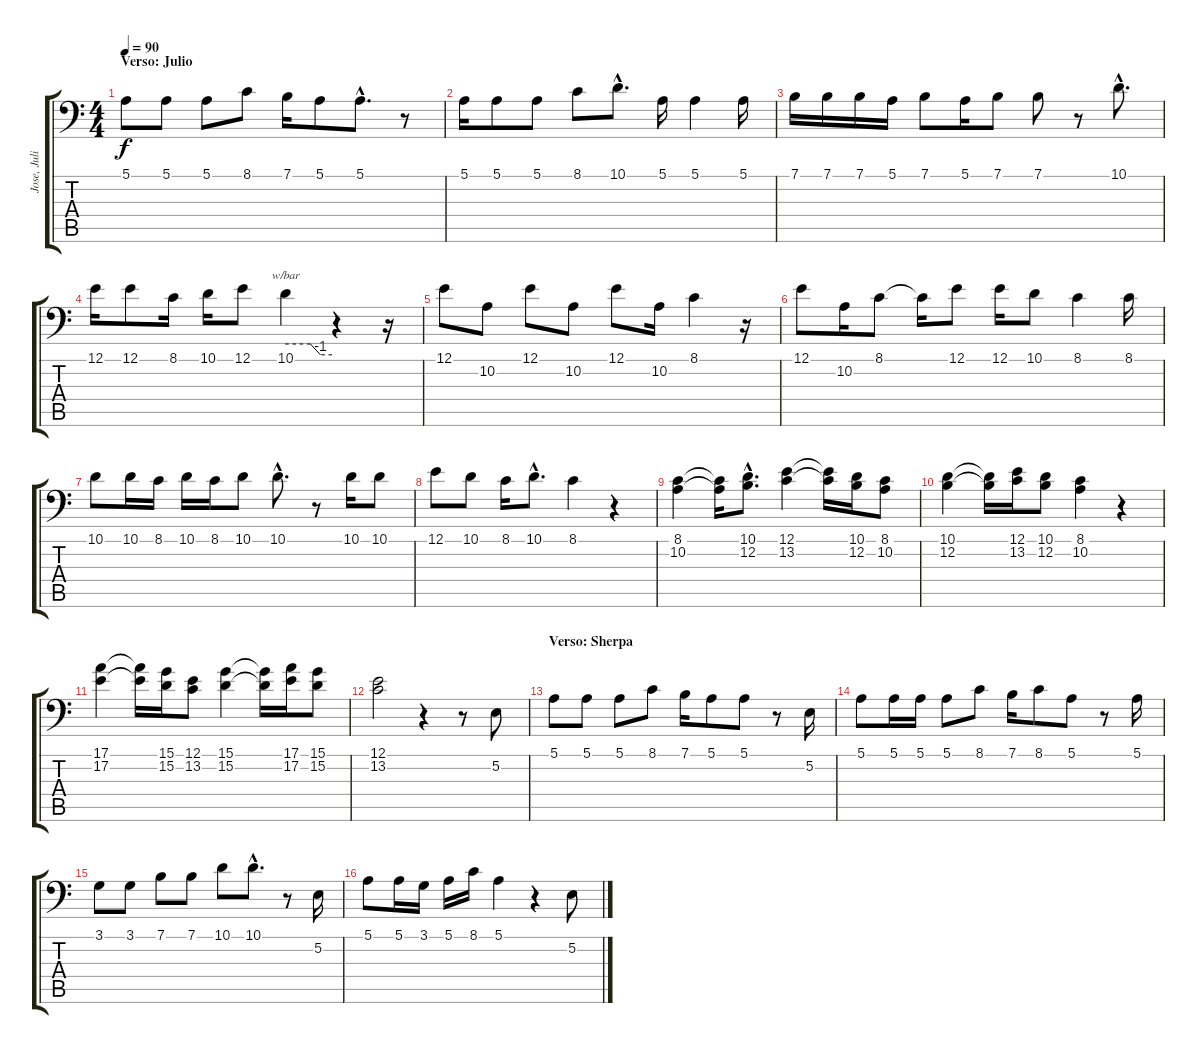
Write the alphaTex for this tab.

\track ("Jose, Julio y Sherpa" "Jose, Juli") {instrument lead1square}
\staff {score tabs}
\tuning (E3 B2 G2 D2 A1 E1) {hide}
\ts (4 4)
\section ("" "Verso: Julio")
\tempo 90
\clef f4
\ks c
5.1.8{dy f} 5.1.8 5.1.8 8.1.8 7.1.16 5.1.8 5.1{hac}.8{d} r.8 |
5.1.16 5.1.8 5.1.8 8.1.8 10.1{hac}.8{d} 5.1.16 5.1.4 5.1.16 |
7.1.16 7.1.16 7.1.16 5.1.16 7.1.8 5.1.16 7.1.8 7.1.8 r.8 10.1{hac}.8{d} |
12.1.16 12.1.8 8.1.16 10.1.16 12.1.8 10.1.4{tbe (custom default 0 0 32 0 45 -4 60 -4)} r.4 r.16 |
12.1.8 10.2.8 12.1.8 10.2.8 12.1.8 10.2.16 8.1.4 r.16 |
12.1.8 10.2.16 8.1.8 8.1{t}.16 12.1.8 12.1.16 10.1.8 8.1.4 8.1.16 |
10.1.8 10.1.16 8.1.16 10.1.16 8.1.16 10.1.8 10.1{hac}.8{d} r.8 10.1.16 10.1.8 |
12.1.8 10.1.8 8.1.16 10.1{hac}.8{d} 8.1.4 r.4 |
(8.1 10.2).4 (8.1{t} 10.2{t}).16 (10.1{hac} 12.2{hac}).8{d} (12.1 13.2).4 (12.1{t} 13.2{t}).16 (10.1 12.2).16 (8.1 10.2).8 |
(10.1 12.2).4 (10.1{t} 12.2{t}).16 (12.1 13.2).16 (10.1 12.2).8 (8.1 10.2).4 r.4 |
(17.1 17.2).4 (17.1{t} 17.2{t}).16 (15.1 15.2).16 (12.1 13.2).8 (15.1 15.2).4 (15.1{t} 15.2{t}).16 (17.1 17.2).16 (15.1 15.2).8 |
(12.1 13.2).2 r.4 r.8 5.2.8 |
\section ("" "Verso: Sherpa")
5.1.8 5.1.8 5.1.8 8.1.8 7.1.16 5.1.8 5.1.8 r.8 5.2.16 |
5.1.8 5.1.16 5.1.16 5.1.8 8.1.8 7.1.16 8.1.8 5.1.8 r.8 5.1.16 |
3.1.8 3.1.8 7.1.8 7.1.8 10.1.8 10.1{hac}.8{d} r.8 5.2.16 |
5.1.8 5.1.16 3.1.16 5.1.16 8.1.16 5.1.4 r.4 5.2.8
